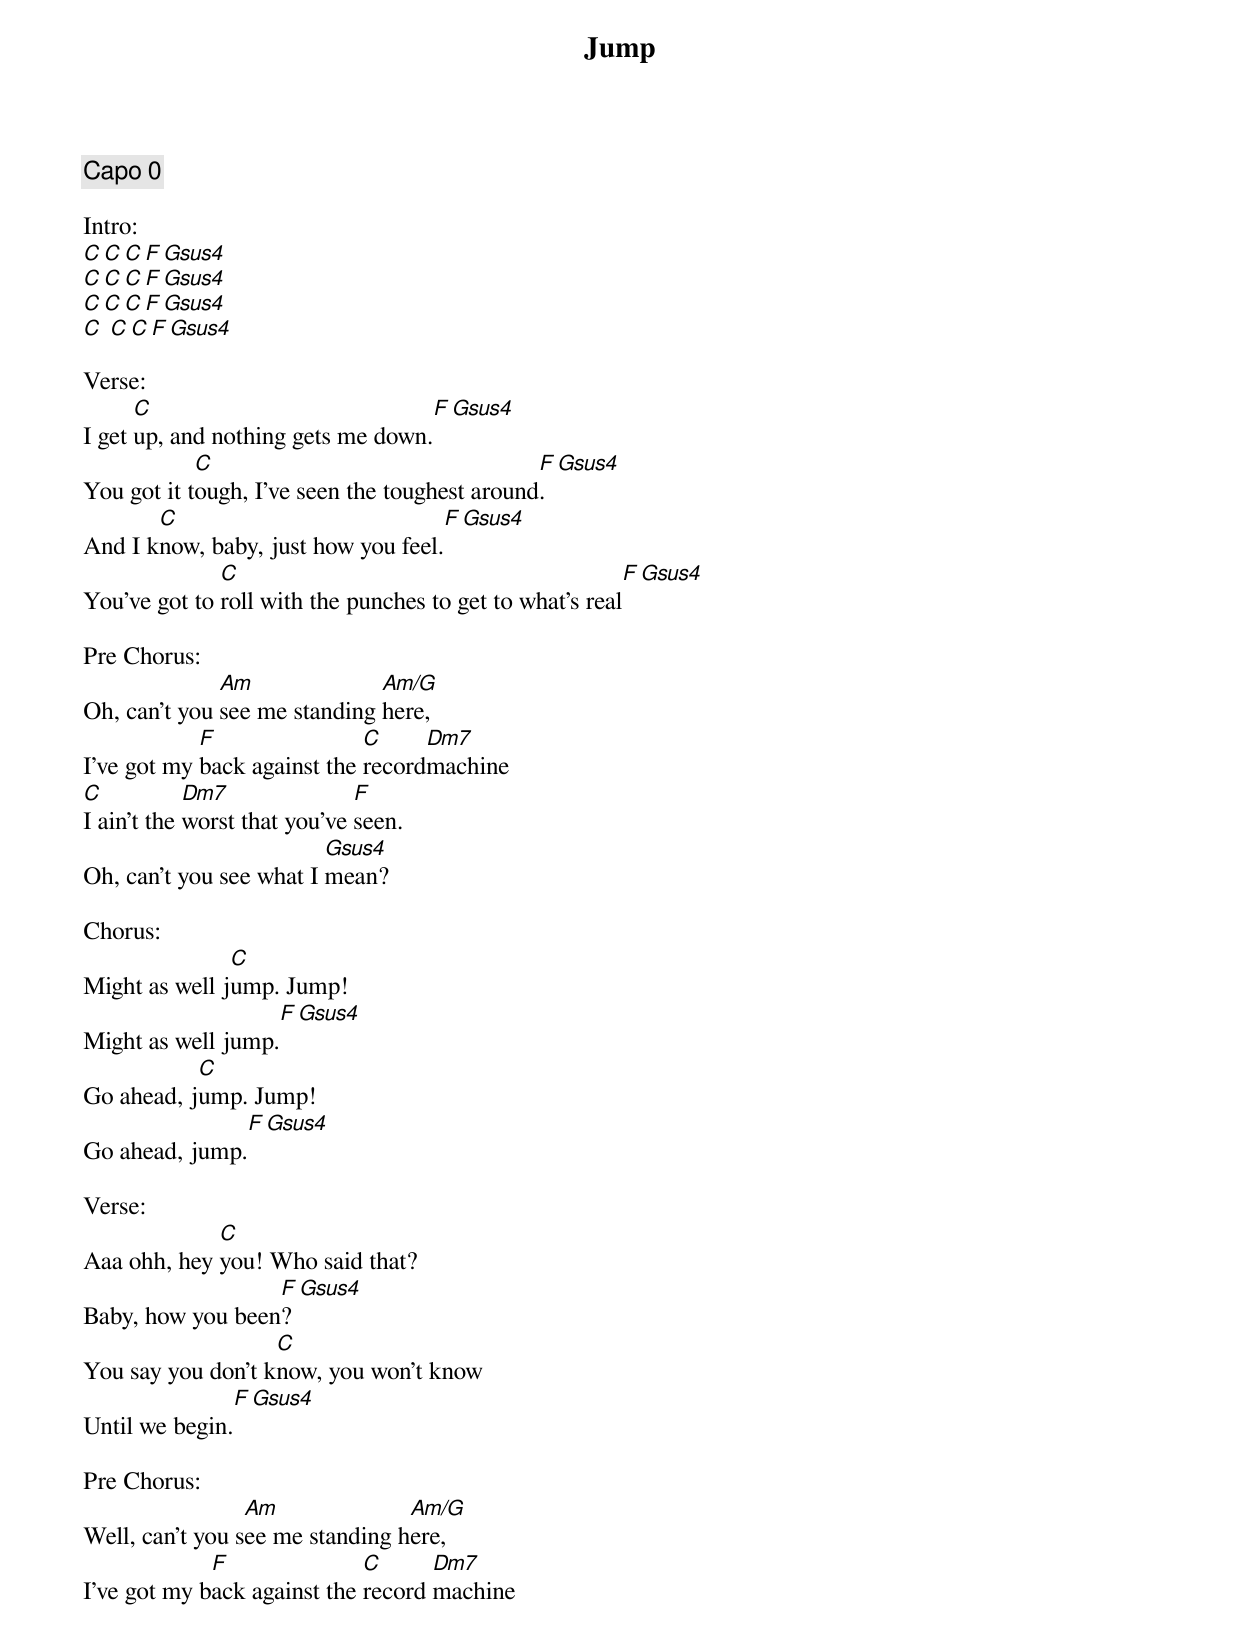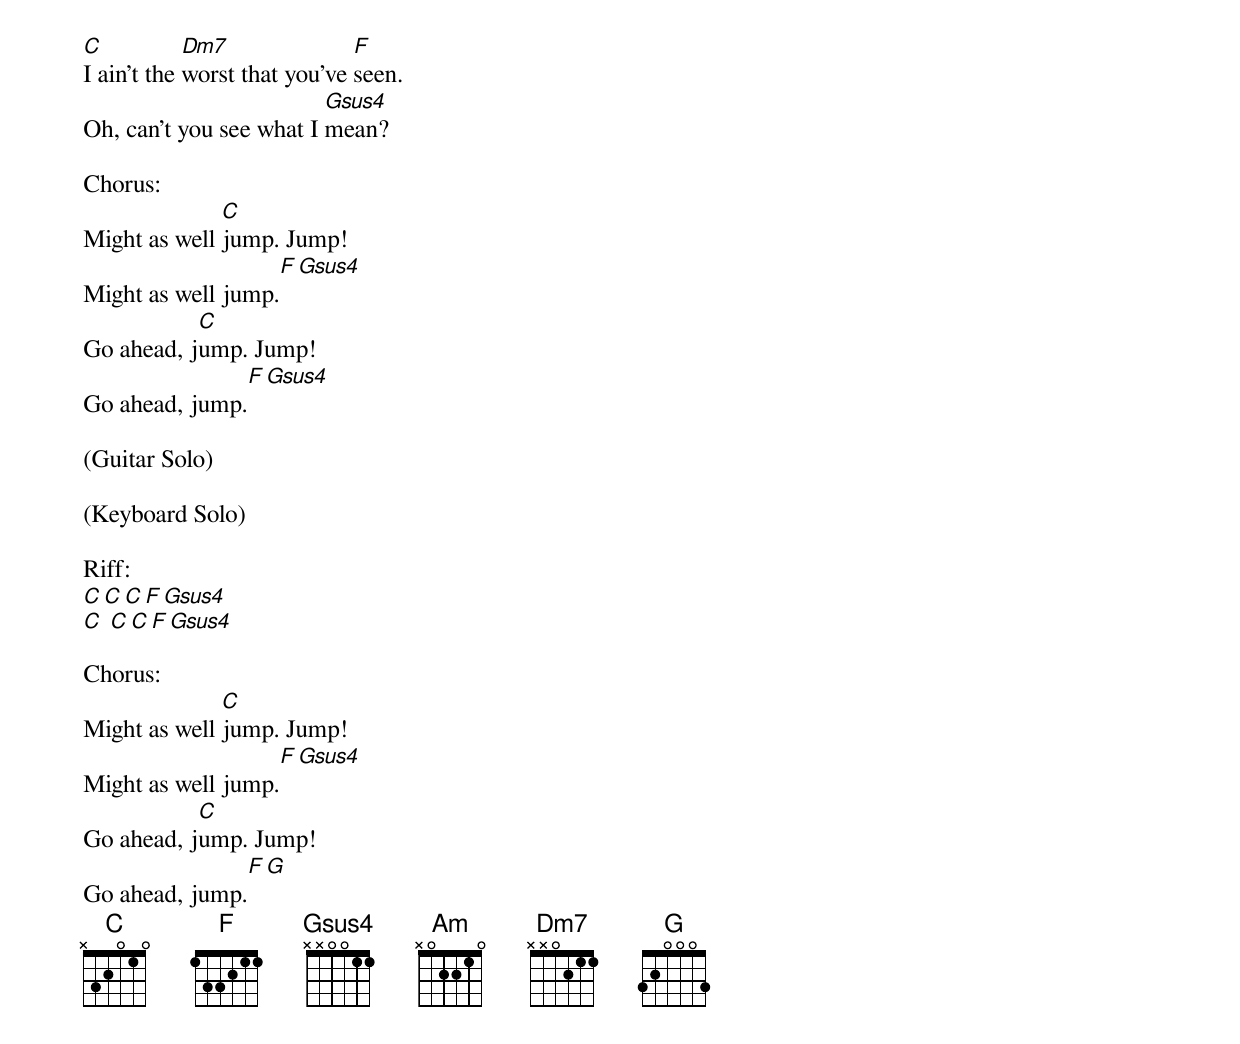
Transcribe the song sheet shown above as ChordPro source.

{title:Jump}
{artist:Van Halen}
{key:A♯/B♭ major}
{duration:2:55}
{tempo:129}
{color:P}

{comment: Capo 0}

Intro:
[C][C][C][F][Gsus4]
[C][C][C][F][Gsus4]
[C][C][C][F][Gsus4]
[C] [C][C][F][Gsus4]

Verse:
I get [C]up, and nothing gets me down.[F][Gsus4]
You got it t[C]ough, I've seen the toughest around[F].[Gsus4]
And I k[C]now, baby, just how you feel.[F][Gsus4]
You've got to [C]roll with the punches to get to what's real[F][Gsus4]

Pre Chorus:
Oh, can't you [Am]see me standing [Am/G]here,
I've got my [F]back against the [C]record[Dm7]machine
[C]I ain't the [Dm7]worst that you've [F]seen.
Oh, can't you see what I [Gsus4]mean?

Chorus:
Might as well j[C]ump. Jump!
Might as well jump.[F][Gsus4]
Go ahead, j[C]ump. Jump!
Go ahead, jump.[F][Gsus4]

Verse:
Aaa ohh, hey [C]you! Who said that?
Baby, how you been[F]?[Gsus4]
You say you don't k[C]now, you won't know
Until we begin.[F][Gsus4]

Pre Chorus:
Well, can't you s[Am]ee me standing h[Am/G]ere,
I've got my b[F]ack against the [C]record [Dm7]machine
[C]I ain't the [Dm7]worst that you've [F]seen.
Oh, can't you see what I [Gsus4]mean?

Chorus:
Might as well [C]jump. Jump!
Might as well jump.[F][Gsus4]
Go ahead, j[C]ump. Jump!
Go ahead, jump.[F][Gsus4]

(Guitar Solo)

(Keyboard Solo)

Riff:
[C][C][C][F][Gsus4]
[C] [C][C][F][Gsus4]

Chorus:
Might as well [C]jump. Jump!
Might as well jump.[F][Gsus4]
Go ahead, j[C]ump. Jump!
Go ahead, jump.[F][G]
